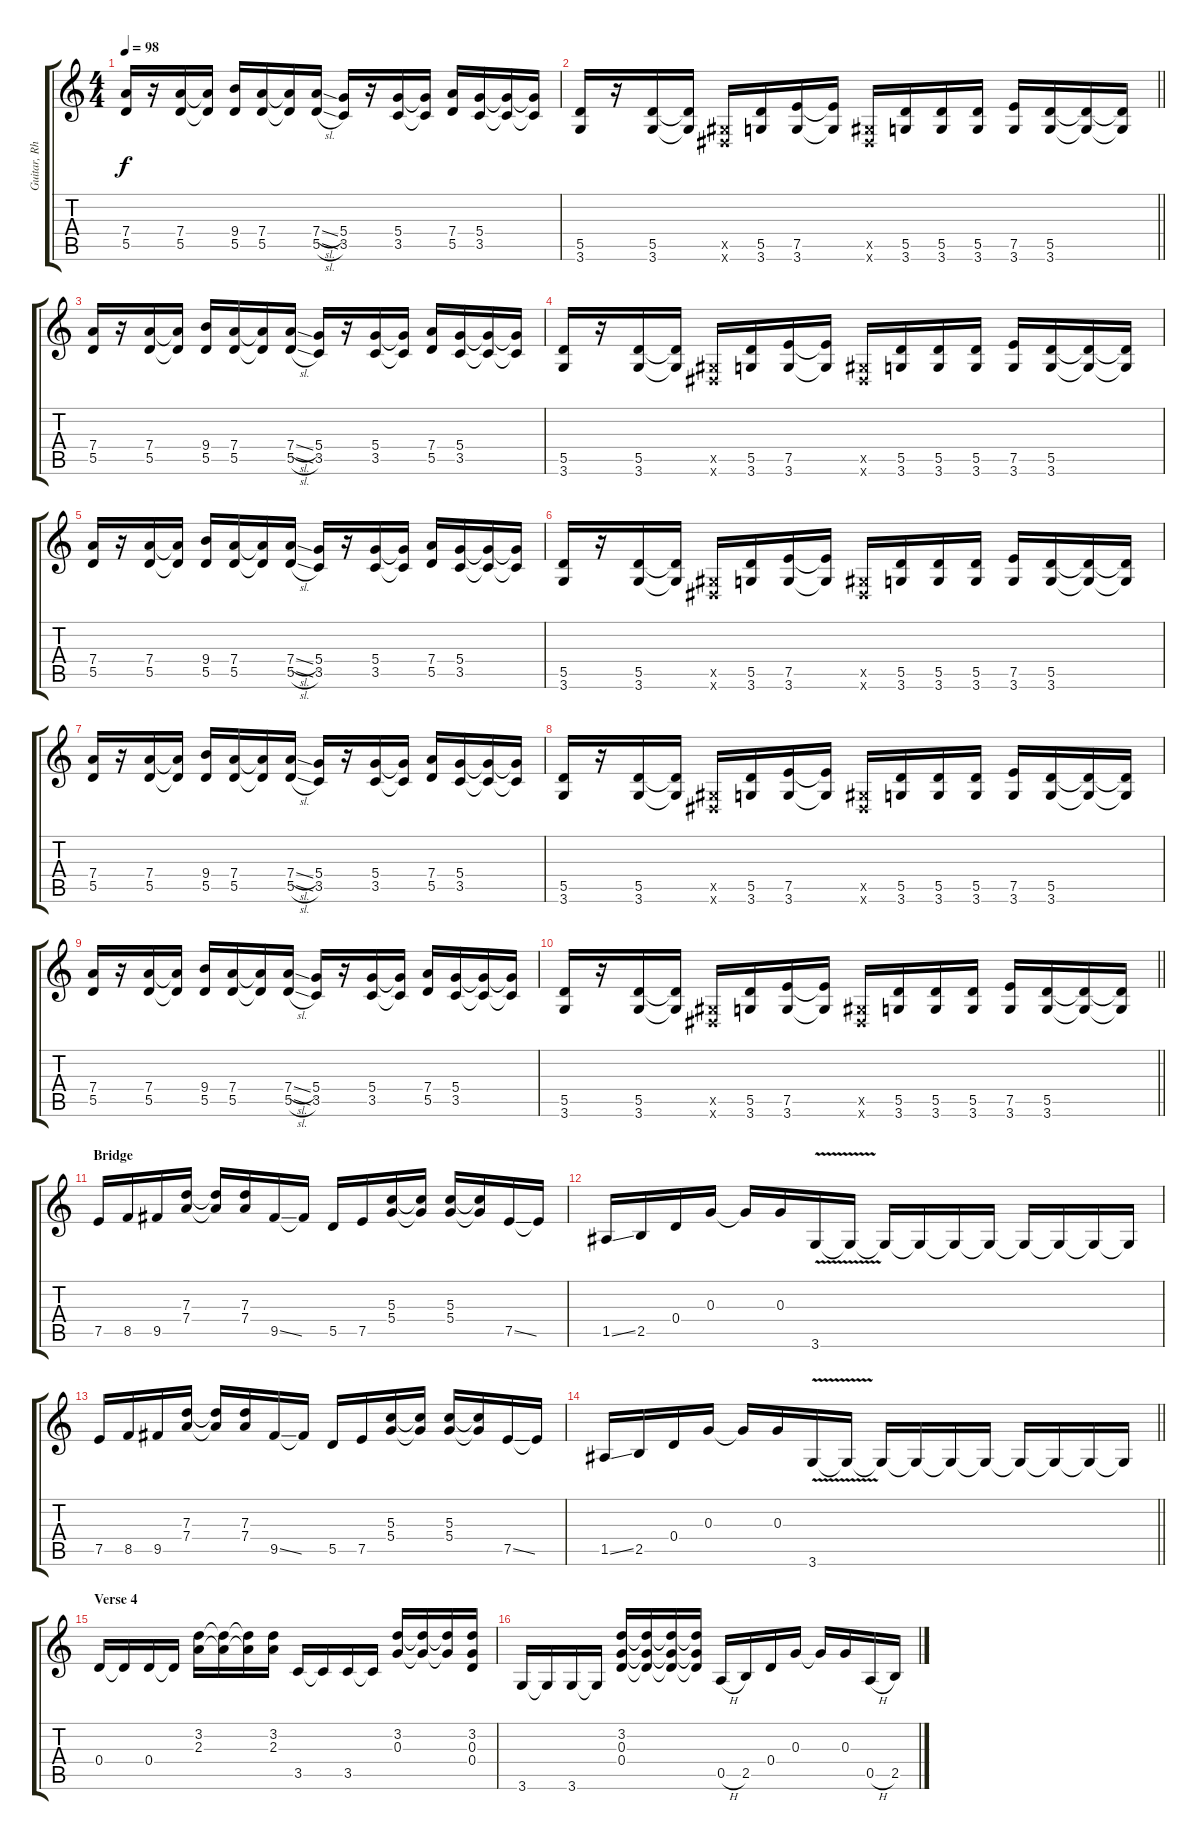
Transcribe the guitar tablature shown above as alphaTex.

\track ("Guitar, Rhythm" "Guitar, Rh") {instrument electricguitarclean}
\staff {score tabs}
\tuning (E4 B3 G3 D3 A2 E2) {hide}
\ts (4 4)
\tempo 98
\clef g2
\ks c
(7.4 5.5).16{dy f} r.16 (7.4 5.5).16 (7.4{t} 5.5{t}).16 (9.4 5.5).16 (7.4 5.5).16 (7.4{t} 5.5{t}).16 (7.4{sl} 5.5{sl}).16 (5.4 3.5).16 r.16 (5.4 3.5).16 (5.4{t} 3.5{t}).16 (7.4 5.5).16 (5.4 3.5).16 (5.4{t} 3.5{t}).16 (5.4{t} 3.5{t}).16 |
\barLineRight lightlight
(5.5 3.6).16 r.16 (5.5 3.6).16 (5.5{t} 3.6{t}).16 (-1.5{x} -1.6{x}).16 (5.5 3.6).16 (7.5 3.6).16 (7.5{t} 3.6{t}).16 (-1.5{x} -1.6{x}).16 (5.5 3.6).16 (5.5 3.6).16 (5.5 3.6).16 (7.5 3.6).16 (5.5 3.6).16 (5.5{t} 3.6{t}).16 (5.5{t} 3.6{t}).16 |
(7.4 5.5).16 r.16 (7.4 5.5).16 (7.4{t} 5.5{t}).16 (9.4 5.5).16 (7.4 5.5).16 (7.4{t} 5.5{t}).16 (7.4{sl} 5.5{sl}).16 (5.4 3.5).16 r.16 (5.4 3.5).16 (5.4{t} 3.5{t}).16 (7.4 5.5).16 (5.4 3.5).16 (5.4{t} 3.5{t}).16 (5.4{t} 3.5{t}).16 |
(5.5 3.6).16 r.16 (5.5 3.6).16 (5.5{t} 3.6{t}).16 (-1.5{x} -1.6{x}).16 (5.5 3.6).16 (7.5 3.6).16 (7.5{t} 3.6{t}).16 (-1.5{x} -1.6{x}).16 (5.5 3.6).16 (5.5 3.6).16 (5.5 3.6).16 (7.5 3.6).16 (5.5 3.6).16 (5.5{t} 3.6{t}).16 (5.5{t} 3.6{t}).16 |
(7.4 5.5).16 r.16 (7.4 5.5).16 (7.4{t} 5.5{t}).16 (9.4 5.5).16 (7.4 5.5).16 (7.4{t} 5.5{t}).16 (7.4{sl} 5.5{sl}).16 (5.4 3.5).16 r.16 (5.4 3.5).16 (5.4{t} 3.5{t}).16 (7.4 5.5).16 (5.4 3.5).16 (5.4{t} 3.5{t}).16 (5.4{t} 3.5{t}).16 |
(5.5 3.6).16 r.16 (5.5 3.6).16 (5.5{t} 3.6{t}).16 (-1.5{x} -1.6{x}).16 (5.5 3.6).16 (7.5 3.6).16 (7.5{t} 3.6{t}).16 (-1.5{x} -1.6{x}).16 (5.5 3.6).16 (5.5 3.6).16 (5.5 3.6).16 (7.5 3.6).16 (5.5 3.6).16 (5.5{t} 3.6{t}).16 (5.5{t} 3.6{t}).16 |
(7.4 5.5).16 r.16 (7.4 5.5).16 (7.4{t} 5.5{t}).16 (9.4 5.5).16 (7.4 5.5).16 (7.4{t} 5.5{t}).16 (7.4{sl} 5.5{sl}).16 (5.4 3.5).16 r.16 (5.4 3.5).16 (5.4{t} 3.5{t}).16 (7.4 5.5).16 (5.4 3.5).16 (5.4{t} 3.5{t}).16 (5.4{t} 3.5{t}).16 |
(5.5 3.6).16 r.16 (5.5 3.6).16 (5.5{t} 3.6{t}).16 (-1.5{x} -1.6{x}).16 (5.5 3.6).16 (7.5 3.6).16 (7.5{t} 3.6{t}).16 (-1.5{x} -1.6{x}).16 (5.5 3.6).16 (5.5 3.6).16 (5.5 3.6).16 (7.5 3.6).16 (5.5 3.6).16 (5.5{t} 3.6{t}).16 (5.5{t} 3.6{t}).16 |
(7.4 5.5).16 r.16 (7.4 5.5).16 (7.4{t} 5.5{t}).16 (9.4 5.5).16 (7.4 5.5).16 (7.4{t} 5.5{t}).16 (7.4{sl} 5.5{sl}).16 (5.4 3.5).16 r.16 (5.4 3.5).16 (5.4{t} 3.5{t}).16 (7.4 5.5).16 (5.4 3.5).16 (5.4{t} 3.5{t}).16 (5.4{t} 3.5{t}).16 |
\barLineRight lightlight
(5.5 3.6).16 r.16 (5.5 3.6).16 (5.5{t} 3.6{t}).16 (-1.5{x} -1.6{x}).16 (5.5 3.6).16 (7.5 3.6).16 (7.5{t} 3.6{t}).16 (-1.5{x} -1.6{x}).16 (5.5 3.6).16 (5.5 3.6).16 (5.5 3.6).16 (7.5 3.6).16 (5.5 3.6).16 (5.5{t} 3.6{t}).16 (5.5{t} 3.6{t}).16 |
\section ("" "Bridge")
7.5.16 8.5.16 9.5.16 (7.3 7.4).16 (7.3{t} 7.4{t}).16 (7.3 7.4).16 9.5{ss}.16 9.5{t}.16 5.5.16 7.5.16 (5.3 5.4).16 (5.3{t} 5.4{t}).16 (5.3 5.4).16 (5.3{t} 5.4{t}).16 7.5{ss}.16 7.5{t}.16 |
1.5{ss}.16 2.5.16 0.4.16 0.3.16 0.3{t}.16 0.3.16 3.6{v}.16 3.6{t}.16 3.6{t}.16 3.6{t}.16 3.6{t}.16 3.6{t}.16 3.6{t}.16 3.6{t}.16 3.6{t}.16 3.6{t}.16 |
7.5.16 8.5.16 9.5.16 (7.3 7.4).16 (7.3{t} 7.4{t}).16 (7.3 7.4).16 9.5{ss}.16 9.5{t}.16 5.5.16 7.5.16 (5.3 5.4).16 (5.3{t} 5.4{t}).16 (5.3 5.4).16 (5.3{t} 5.4{t}).16 7.5{ss}.16 7.5{t}.16 |
\barLineRight lightlight
1.5{ss}.16 2.5.16 0.4.16 0.3.16 0.3{t}.16 0.3.16 3.6{v}.16 3.6{t}.16 3.6{t}.16 3.6{t}.16 3.6{t}.16 3.6{t}.16 3.6{t}.16 3.6{t}.16 3.6{t}.16 3.6{t}.16 |
\section ("" "Verse 4")
0.4.16 0.4{t}.16 0.4.16 0.4{t}.16 (3.2 2.3).16 (3.2{t} 2.3{t}).16 (3.2{t} 2.3{t}).16 (3.2 2.3).16 3.5.16 3.5{t}.16 3.5.16 3.5{t}.16 (3.2 0.3).16 (3.2{t} 0.3{t}).16 (3.2{t} 0.3{t}).16 (3.2 0.3 0.4).16 |
3.6.16 3.6{t}.16 3.6.16 3.6{t}.16 (3.2 0.3 0.4).16 (3.2{t} 0.3{t} 0.4{t}).16 (3.2{t} 0.3{t} 0.4{t}).16 (3.2{t} 0.3{t} 0.4{t}).16 0.5{h}.16 2.5.16 0.4.16 0.3.16 0.3{t}.16 0.3.16 0.5{h}.16 2.5.16
